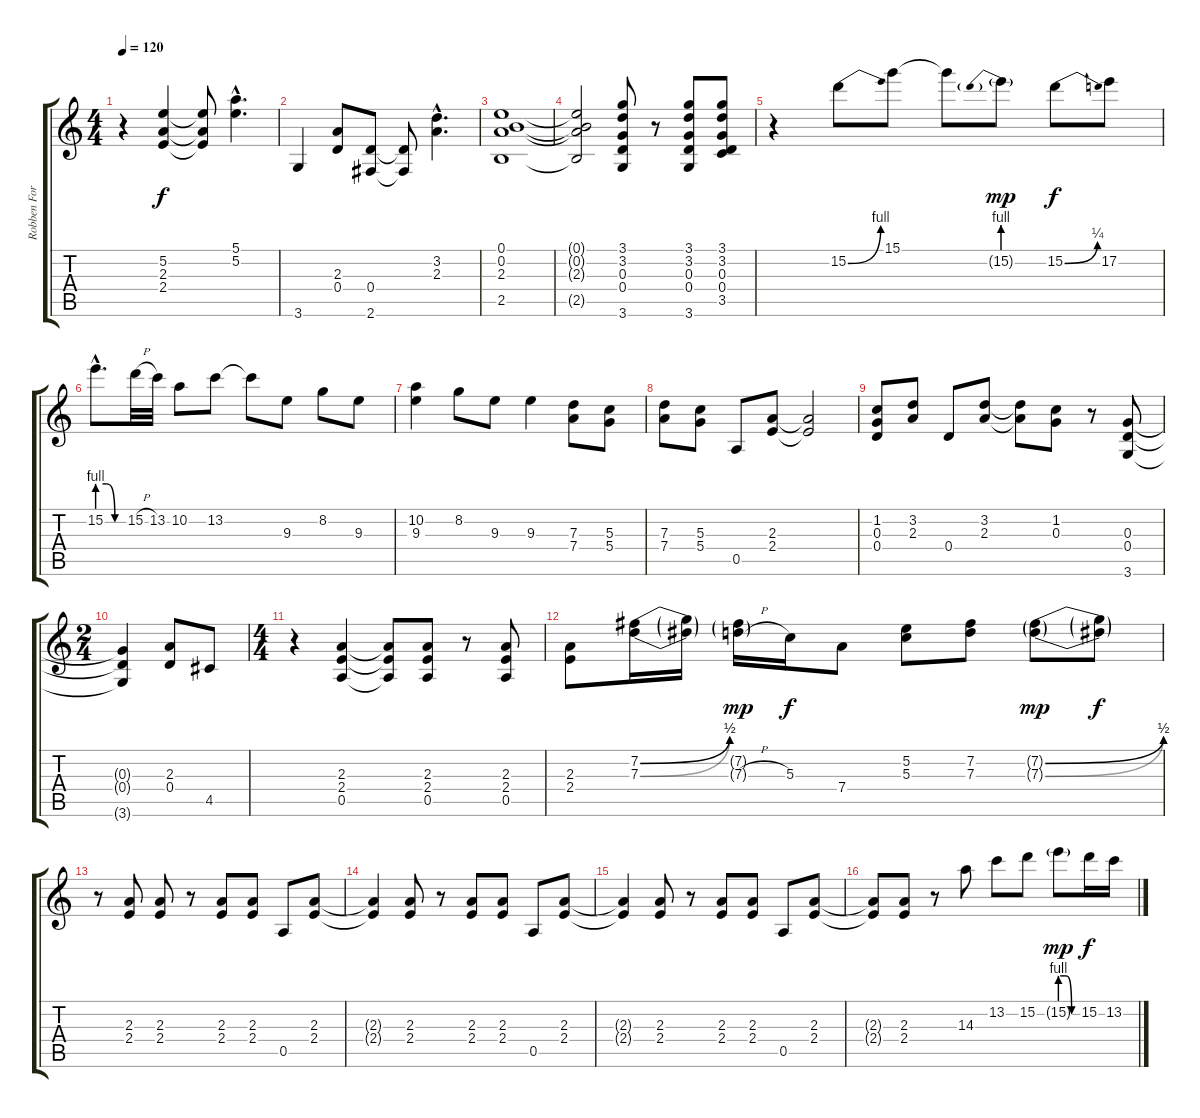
\track ("Robben Ford" "Robben For") {instrument overdrivenguitar}
\staff {score tabs}
\tuning (E4 B3 G3 D3 A2 E2) {hide}
\ts (4 4)
\tempo 120
\clef g2
\ks c
r.4{dy f} (5.2 2.3 2.4).4 (5.2{t} 2.3{t} 2.4{t}).8 (5.1{hac} 5.2{hac}).4{d} |
3.6.4 (2.3 0.4).8 (0.4 2.6).8 (0.4{t} 2.6{t}).8 (3.2{hac} 2.3{hac}).4{d} |
(0.1 0.2 2.3 2.5).1 |
(0.1{t} 0.2{t} 2.3{t} 2.5{t}).2 (3.1 3.2 0.3 0.4 3.6).8 r.8 (3.1 3.2 0.3 0.4 3.6).8 (3.1 3.2 0.3 0.4 3.5).8 |
r.4 15.2{be (bend 0 0 60 4)}.8 15.1.8 15.1{t}.8 15.2{be (prebend 0 4 60 4) g}.8{dy mp} 15.2{be (bend 0 0 60 1)}.8{dy f} 17.2.8 |
15.2{be (custom 0 4 20 4 40 0 60 0) hac}.8{d} 15.2{h}.32 13.2.32 10.2.8 13.2.8 13.2{t}.8 9.3.8 8.2.8 9.3.8 |
(10.2 9.3).4 8.2.8 9.3.8 9.3.4 (7.3 7.4).8 (5.3 5.4).8 |
(7.3 7.4).8 (5.3 5.4).8 0.5.8 (2.3 2.4).8 (2.3{t} 2.4{t}).2 |
(1.2 0.3 0.4).8 (3.2 2.3).8 0.4.8 (3.2 2.3).8 (3.2{t} 2.3{t}).8 (1.2 0.3).8 r.8 (0.3 0.4 3.6).8 |
\ts (2 4)
(0.3{t} 0.4{t} 3.6{t}).4 (2.3 0.4).8 4.5.8 |
\ts (4 4)
r.4 (2.3 2.4 0.5).4 (2.3{t} 2.4{t} 0.5{t}).8 (2.3 2.4 0.5).8 r.8 (2.3 2.4 0.5).8 |
(2.3 2.4).8 (7.2{be (bend 0 0 60 2)} 7.3{be (bend 0 0 60 2)}).16 (7.2{t} 7.3{t}).16 (7.2{g} 7.3{h g}).16{dy mp} 5.3.16{dy f} 7.4.8 (5.2 5.3).8 (7.2 7.3).8 (7.2{be (bend 0 0 60 2) g} 7.3{be (bend 0 0 60 2) g}).8{dy mp} (7.2{t} 7.3{t}).8{dy f} |
r.8 (2.3 2.4).8 (2.3 2.4).8 r.8 (2.3 2.4).8 (2.3 2.4).8 0.5.8 (2.3 2.4).8 |
(2.3{t} 2.4{t}).4 (2.3 2.4).8 r.8 (2.3 2.4).8 (2.3 2.4).8 0.5.8 (2.3 2.4).8 |
(2.3{t} 2.4{t}).4 (2.3 2.4).8 r.8 (2.3 2.4).8 (2.3 2.4).8 0.5.8 (2.3 2.4).8 |
(2.3{t} 2.4{t}).8 (2.3 2.4).8 r.8 14.3.8 13.2.8 15.2.8 15.2{be (custom 0 4 20 4 40 0 60 0) g}.8{dy mp} 15.2.16{dy f} 13.2.16
